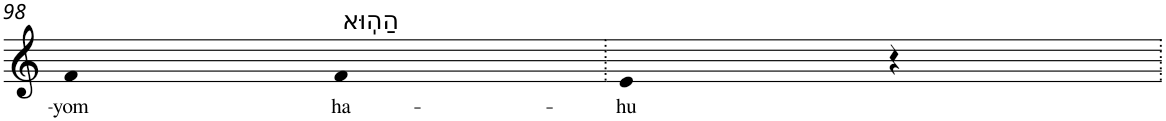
**kern	**text
*part1	*part1
*staff1	*staff1
*I"Piano	*
*I'Pno	*
!!LO:PB:g=z
*clefG2	*
*k[]	*
=98	=98
!	!LO:LY:b
4f	-yom
!LO:TX:a:t=הַהֽוּא	!
!	!LO:LY:b
4f	ha-
=99.	=99.
!	!LO:LY:b
4e	-hu
4r	.
=.	=.
*-	*-
